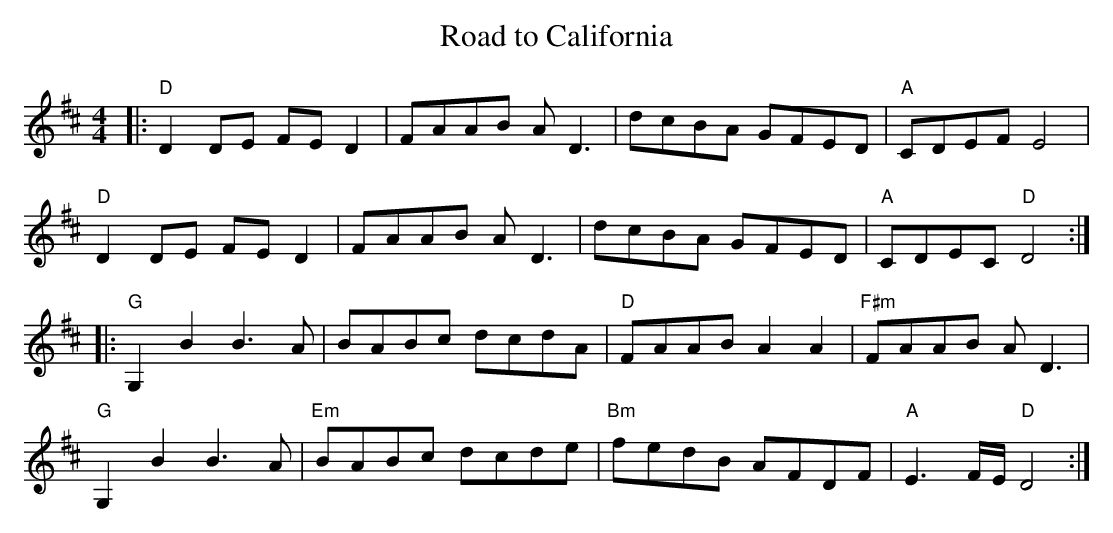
X:1
T: Road to California
M: 4/4
L: 1/8
K: D
|:\
"D"D2 DE FE D2|FAAB A D3|dcBA GFED|"A"CDEF E4|
"D"D2 DE FE D2|FAAB A D3|dcBA GFED|"A"CDEC "D"D4:|
|:\
"G"G,2 B2 B3 A|BABc dcdA|"D"FAAB A2 A2|"F#m"FAAB A D3|
"G"G,2 B2 B3 A|"Em"BABc dcde|"Bm"fedB AFDF|"A"E3F/E/ "D"D4:|
